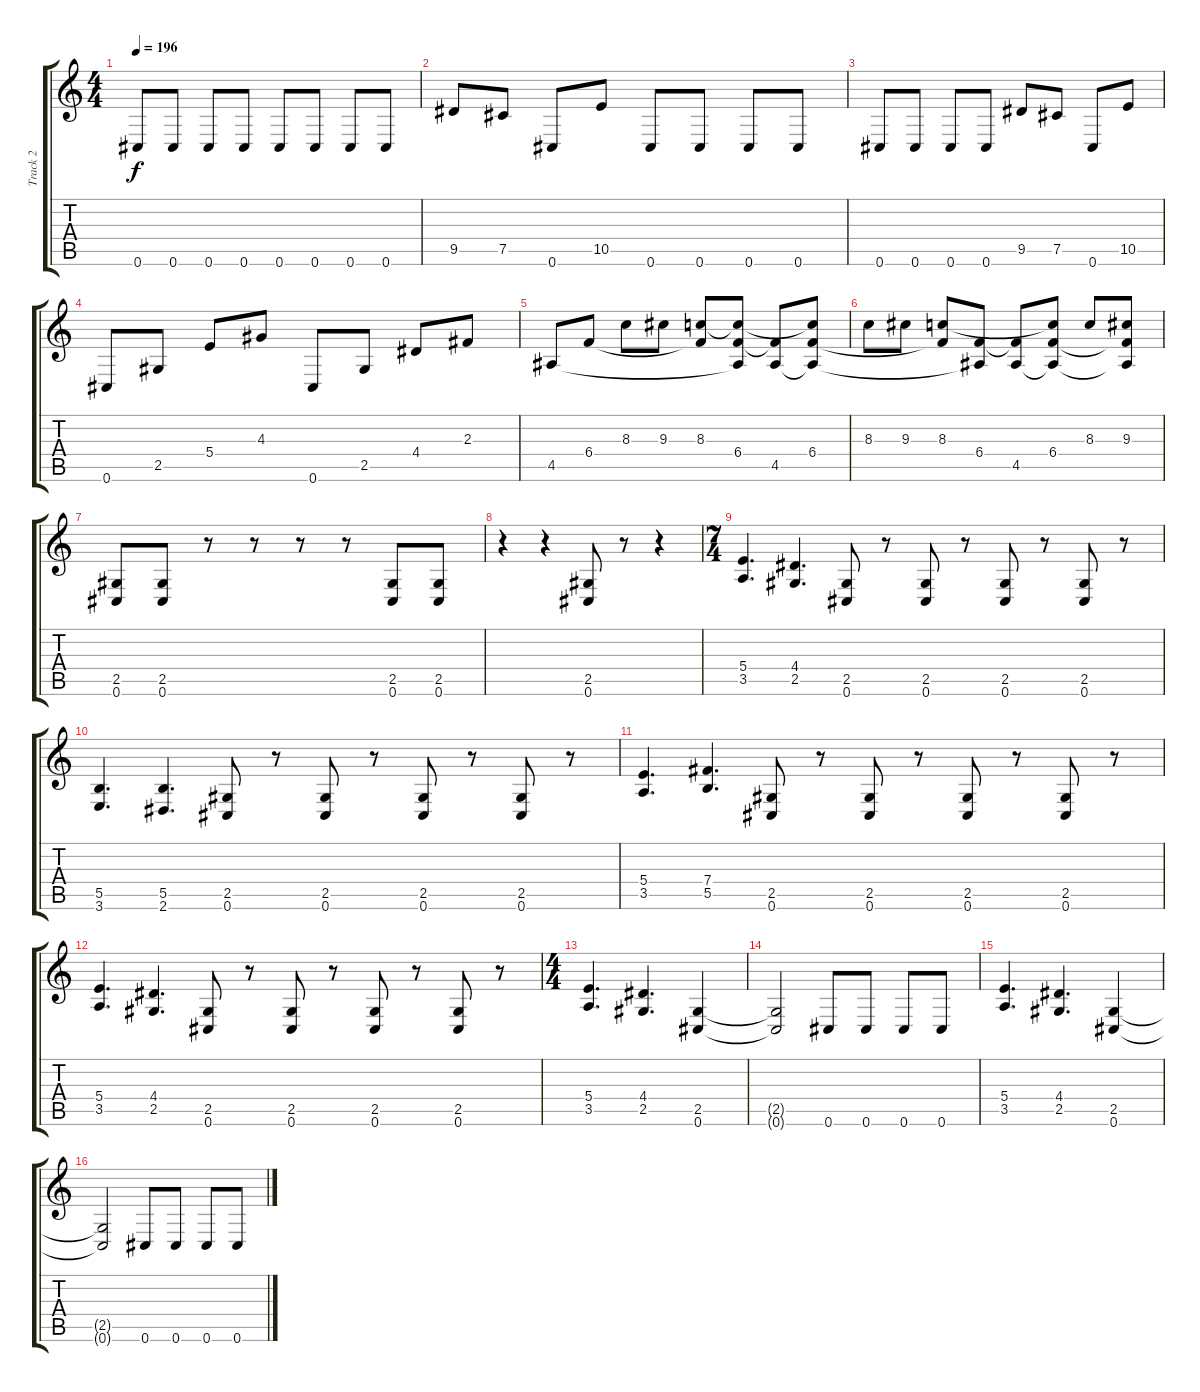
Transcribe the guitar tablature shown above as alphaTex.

\track ("Track 2" "Track 2") {instrument distortionguitar}
\staff {score tabs}
\tuning (Db4 Ab3 E3 B2 Gb2 Db2) {hide}
\ts (4 4)
\tempo 196
\clef g2
\ks c
0.6.8{dy f} 0.6.8 0.6.8 0.6.8 0.6.8 0.6.8 0.6.8 0.6.8 |
9.5.8 7.5.8 0.6.8 10.5.8 0.6.8 0.6.8 0.6.8 0.6.8 |
0.6.8 0.6.8 0.6.8 0.6.8 9.5.8 7.5.8 0.6.8 10.5.8 |
0.6.8 2.5.8 5.4.8 4.3.8 0.6.8 2.5.8 4.4.8 2.3.8 |
4.5.8 6.4.8 8.3.8 9.3.8 (8.3 6.4{t}).8 (8.3{t} 6.4 4.5{t}).8 (6.4{t} 4.5).8 (8.3{t} 6.4 4.5{t}).8 |
8.3.8 9.3.8 (8.3 6.4{t}).8 (6.4 4.5{t}).8 (6.4{t} 4.5).8 (8.3{t} 6.4 4.5{t}).8 8.3.8 (9.3 6.4{t} 4.5{t}).8 |
(2.5 0.6).8 (2.5 0.6).8 r.8 r.8 r.8 r.8 (2.5 0.6).8 (2.5 0.6).8 |
r.4 r.4 (2.5 0.6).8 r.8 r.4 |
\ts (7 4)
(5.4 3.5).4{d} (4.4 2.5).4{d} (2.5 0.6).8 r.8 (2.5 0.6).8 r.8 (2.5 0.6).8 r.8 (2.5 0.6).8 r.8 |
(5.5 3.6).4{d} (5.5 2.6).4{d} (2.5 0.6).8 r.8 (2.5 0.6).8 r.8 (2.5 0.6).8 r.8 (2.5 0.6).8 r.8 |
(5.4 3.5).4{d} (7.4 5.5).4{d} (2.5 0.6).8 r.8 (2.5 0.6).8 r.8 (2.5 0.6).8 r.8 (2.5 0.6).8 r.8 |
(5.4 3.5).4{d} (4.4 2.5).4{d} (2.5 0.6).8 r.8 (2.5 0.6).8 r.8 (2.5 0.6).8 r.8 (2.5 0.6).8 r.8 |
\ts (4 4)
(5.4 3.5).4{d} (4.4 2.5).4{d} (2.5 0.6).4 |
(2.5{t} 0.6{t}).2 0.6.8 0.6.8 0.6.8 0.6.8 |
(5.4 3.5).4{d} (4.4 2.5).4{d} (2.5 0.6).4 |
(2.5{t} 0.6{t}).2 0.6.8 0.6.8 0.6.8 0.6.8
